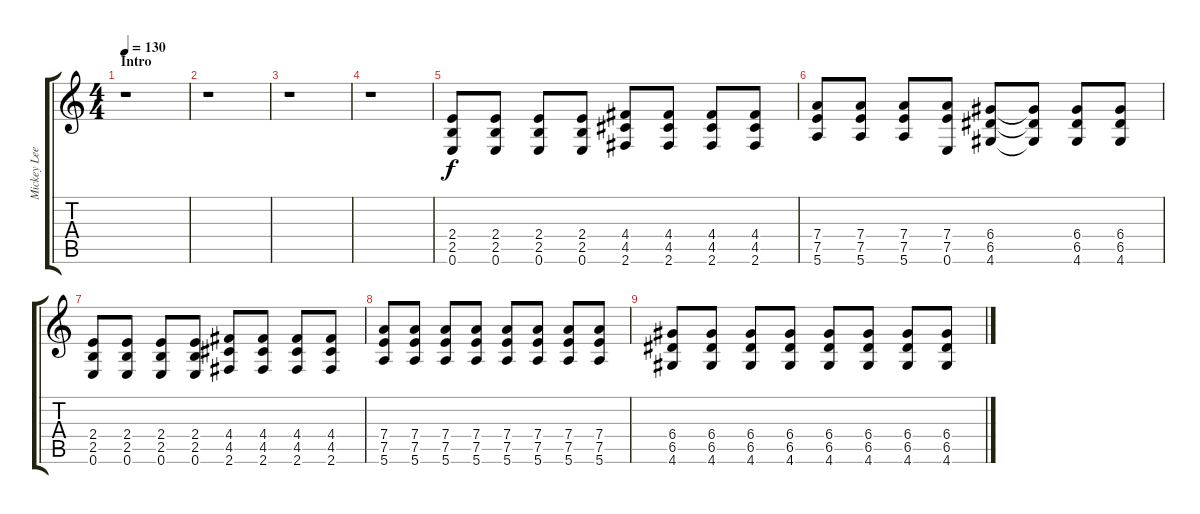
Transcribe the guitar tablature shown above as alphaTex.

\track ("Mickey Lees - Intro/Verse" "Mickey Lee") {instrument electricguitarmuted}
\staff {score tabs}
\tuning (E4 B3 G3 D3 A2 E2) {hide}
\ts (4 4)
\section ("" "Intro")
\tempo 130
\clef g2
\ks c
r.1{dy f instrument electricguitarmuted} |
r.1 |
r.1 |
r.1 |
(2.4 2.5 0.6).8 (2.4 2.5 0.6).8 (2.4 2.5 0.6).8 (2.4 2.5 0.6).8 (4.4 4.5 2.6).8 (4.4 4.5 2.6).8 (4.4 4.5 2.6).8 (4.4 4.5 2.6).8 |
(7.4 7.5 5.6).8 (7.4 7.5 5.6).8 (7.4 7.5 5.6).8 (7.4 7.5 0.6).8 (6.4 6.5 4.6).8 (6.4{t} 6.5{t} 4.6{t}).8 (6.4 6.5 4.6).8 (6.4 6.5 4.6).8 |
(2.4 2.5 0.6).8 (2.4 2.5 0.6).8 (2.4 2.5 0.6).8 (2.4 2.5 0.6).8 (4.4 4.5 2.6).8 (4.4 4.5 2.6).8 (4.4 4.5 2.6).8 (4.4 4.5 2.6).8 |
(7.4 7.5 5.6).8 (7.4 7.5 5.6).8 (7.4 7.5 5.6).8 (7.4 7.5 5.6).8 (7.4 7.5 5.6).8 (7.4 7.5 5.6).8 (7.4 7.5 5.6).8 (7.4 7.5 5.6).8 |
(6.4 6.5 4.6).8 (6.4 6.5 4.6).8 (6.4 6.5 4.6).8 (6.4 6.5 4.6).8 (6.4 6.5 4.6).8 (6.4 6.5 4.6).8 (6.4 6.5 4.6).8 (6.4 6.5 4.6).8
